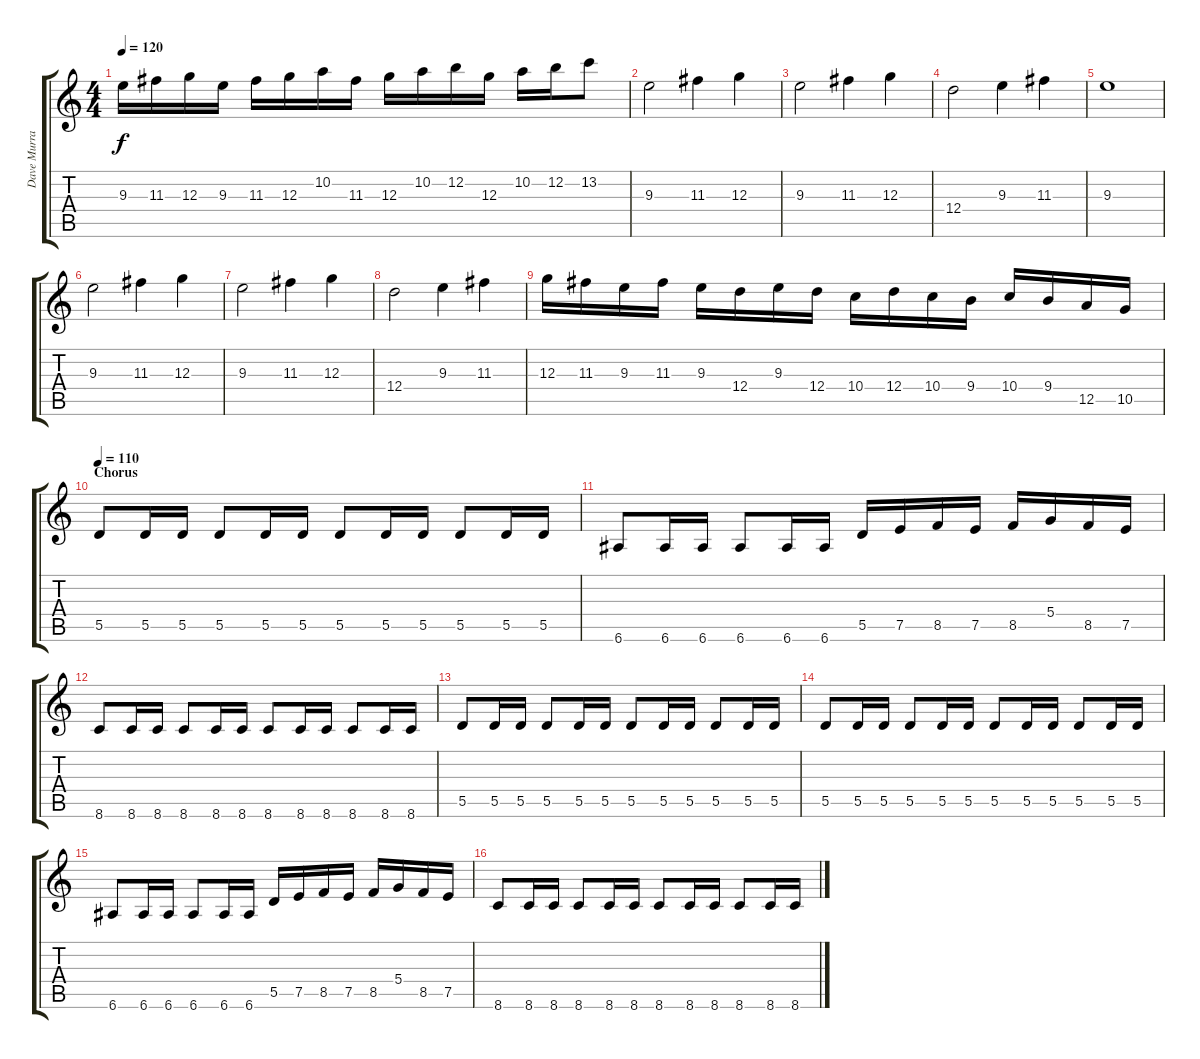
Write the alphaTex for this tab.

\track ("Dave Murray (Guitar 1)" "Dave Murra") {instrument electricguitarclean}
\staff {score tabs}
\tuning (E4 B3 G3 D3 A2 E2) {hide}
\ts (4 4)
\tempo 120
\clef g2
\ks c
9.3.16{dy f} 11.3.16 12.3.16 9.3.16 11.3.16 12.3.16 10.2.16 11.3.16 12.3.16 10.2.16 12.2.16 12.3.16 10.2.16 12.2.16 13.2.8 |
9.3.2 11.3.4 12.3.4 |
9.3.2 11.3.4 12.3.4 |
12.4.2 9.3.4 11.3.4 |
9.3.1 |
9.3.2 11.3.4 12.3.4 |
9.3.2 11.3.4 12.3.4 |
12.4.2 9.3.4 11.3.4 |
12.3.16 11.3.16 9.3.16 11.3.16 9.3.16 12.4.16 9.3.16 12.4.16 10.4.16 12.4.16 10.4.16 9.4.16 10.4.16 9.4.16 12.5.16 10.5.16 |
\section ("" "Chorus")
\tempo 110
5.5.8 5.5.16 5.5.16 5.5.8 5.5.16 5.5.16 5.5.8 5.5.16 5.5.16 5.5.8 5.5.16 5.5.16 |
6.6.8 6.6.16 6.6.16 6.6.8 6.6.16 6.6.16 5.5.16 7.5.16 8.5.16 7.5.16 8.5.16 5.4.16 8.5.16 7.5.16 |
8.6.8 8.6.16 8.6.16 8.6.8 8.6.16 8.6.16 8.6.8 8.6.16 8.6.16 8.6.8 8.6.16 8.6.16 |
5.5.8 5.5.16 5.5.16 5.5.8 5.5.16 5.5.16 5.5.8 5.5.16 5.5.16 5.5.8 5.5.16 5.5.16 |
5.5.8 5.5.16 5.5.16 5.5.8 5.5.16 5.5.16 5.5.8 5.5.16 5.5.16 5.5.8 5.5.16 5.5.16 |
6.6.8 6.6.16 6.6.16 6.6.8 6.6.16 6.6.16 5.5.16 7.5.16 8.5.16 7.5.16 8.5.16 5.4.16 8.5.16 7.5.16 |
8.6.8 8.6.16 8.6.16 8.6.8 8.6.16 8.6.16 8.6.8 8.6.16 8.6.16 8.6.8 8.6.16 8.6.16
